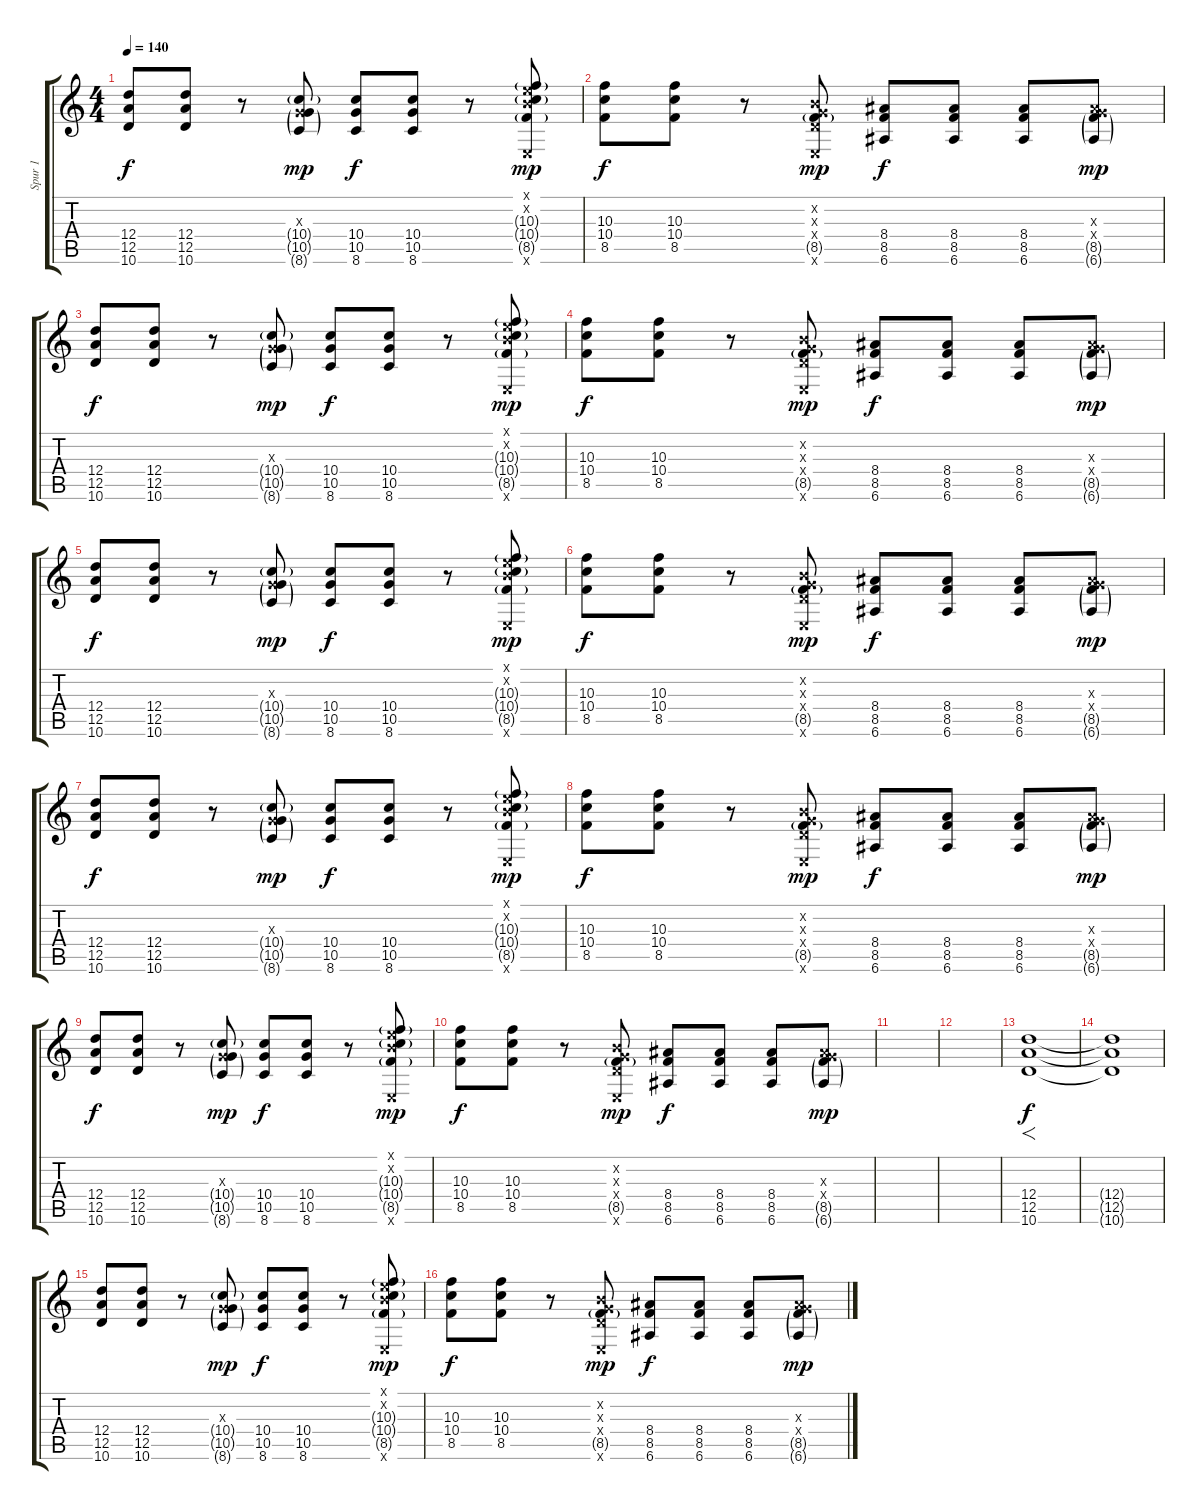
\track ("Spur 1" "Spur 1") {instrument distortionguitar}
\staff {score tabs}
\tuning (E4 B3 G3 D3 A2 E2) {hide}
\ts (4 4)
\tempo 140
\clef g2
\ks c
(12.4 12.5 10.6).8{dy f instrument distortionguitar} (12.4 12.5 10.6).8 r.8 (0.3{x} 10.4{g} 10.5{g} 8.6{g}).8{dy mp} (10.4 10.5 8.6).8{dy f} (10.4 10.5 8.6).8 r.8 (0.1{x} 0.2{x} 10.3{g} 10.4{g} 8.5{g} 0.6{x}).8{dy mp} |
(10.3 10.4 8.5).8{dy f} (10.3 10.4 8.5).8 r.8 (0.2{x} 0.3{x} 0.4{x} 8.5{g} 0.6{x}).8{dy mp} (8.4 8.5 6.6).8{dy f} (8.4 8.5 6.6).8 (8.4 8.5 6.6).8 (0.3{x} 8.4{x} 8.5{g} 6.6{g}).8{dy mp} |
(12.4 12.5 10.6).8{dy f} (12.4 12.5 10.6).8 r.8 (0.3{x} 10.4{g} 10.5{g} 8.6{g}).8{dy mp} (10.4 10.5 8.6).8{dy f} (10.4 10.5 8.6).8 r.8 (0.1{x} 0.2{x} 10.3{g} 10.4{g} 8.5{g} 0.6{x}).8{dy mp} |
(10.3 10.4 8.5).8{dy f} (10.3 10.4 8.5).8 r.8 (0.2{x} 0.3{x} 0.4{x} 8.5{g} 0.6{x}).8{dy mp} (8.4 8.5 6.6).8{dy f} (8.4 8.5 6.6).8 (8.4 8.5 6.6).8 (0.3{x} 8.4{x} 8.5{g} 6.6{g}).8{dy mp} |
(12.4 12.5 10.6).8{dy f} (12.4 12.5 10.6).8 r.8 (0.3{x} 10.4{g} 10.5{g} 8.6{g}).8{dy mp} (10.4 10.5 8.6).8{dy f} (10.4 10.5 8.6).8 r.8 (0.1{x} 0.2{x} 10.3{g} 10.4{g} 8.5{g} 0.6{x}).8{dy mp} |
(10.3 10.4 8.5).8{dy f} (10.3 10.4 8.5).8 r.8 (0.2{x} 0.3{x} 0.4{x} 8.5{g} 0.6{x}).8{dy mp} (8.4 8.5 6.6).8{dy f} (8.4 8.5 6.6).8 (8.4 8.5 6.6).8 (0.3{x} 8.4{x} 8.5{g} 6.6{g}).8{dy mp} |
(12.4 12.5 10.6).8{dy f} (12.4 12.5 10.6).8 r.8 (0.3{x} 10.4{g} 10.5{g} 8.6{g}).8{dy mp} (10.4 10.5 8.6).8{dy f} (10.4 10.5 8.6).8 r.8 (0.1{x} 0.2{x} 10.3{g} 10.4{g} 8.5{g} 0.6{x}).8{dy mp} |
(10.3 10.4 8.5).8{dy f} (10.3 10.4 8.5).8 r.8 (0.2{x} 0.3{x} 0.4{x} 8.5{g} 0.6{x}).8{dy mp} (8.4 8.5 6.6).8{dy f} (8.4 8.5 6.6).8 (8.4 8.5 6.6).8 (0.3{x} 8.4{x} 8.5{g} 6.6{g}).8{dy mp} |
(12.4 12.5 10.6).8{dy f} (12.4 12.5 10.6).8 r.8 (0.3{x} 10.4{g} 10.5{g} 8.6{g}).8{dy mp} (10.4 10.5 8.6).8{dy f} (10.4 10.5 8.6).8 r.8 (0.1{x} 0.2{x} 10.3{g} 10.4{g} 8.5{g} 0.6{x}).8{dy mp} |
(10.3 10.4 8.5).8{dy f} (10.3 10.4 8.5).8 r.8 (0.2{x} 0.3{x} 0.4{x} 8.5{g} 0.6{x}).8{dy mp} (8.4 8.5 6.6).8{dy f} (8.4 8.5 6.6).8 (8.4 8.5 6.6).8 (0.3{x} 8.4{x} 8.5{g} 6.6{g}).8{dy mp} |
|
|
(12.4 12.5 10.6).1{f dy f} |
(12.4{t} 12.5{t} 10.6{t}).1 |
(12.4 12.5 10.6).8 (12.4 12.5 10.6).8 r.8 (0.3{x} 10.4{g} 10.5{g} 8.6{g}).8{dy mp} (10.4 10.5 8.6).8{dy f} (10.4 10.5 8.6).8 r.8 (0.1{x} 0.2{x} 10.3{g} 10.4{g} 8.5{g} 0.6{x}).8{dy mp} |
(10.3 10.4 8.5).8{dy f} (10.3 10.4 8.5).8 r.8 (0.2{x} 0.3{x} 0.4{x} 8.5{g} 0.6{x}).8{dy mp} (8.4 8.5 6.6).8{dy f} (8.4 8.5 6.6).8 (8.4 8.5 6.6).8 (0.3{x} 8.4{x} 8.5{g} 6.6{g}).8{dy mp}
